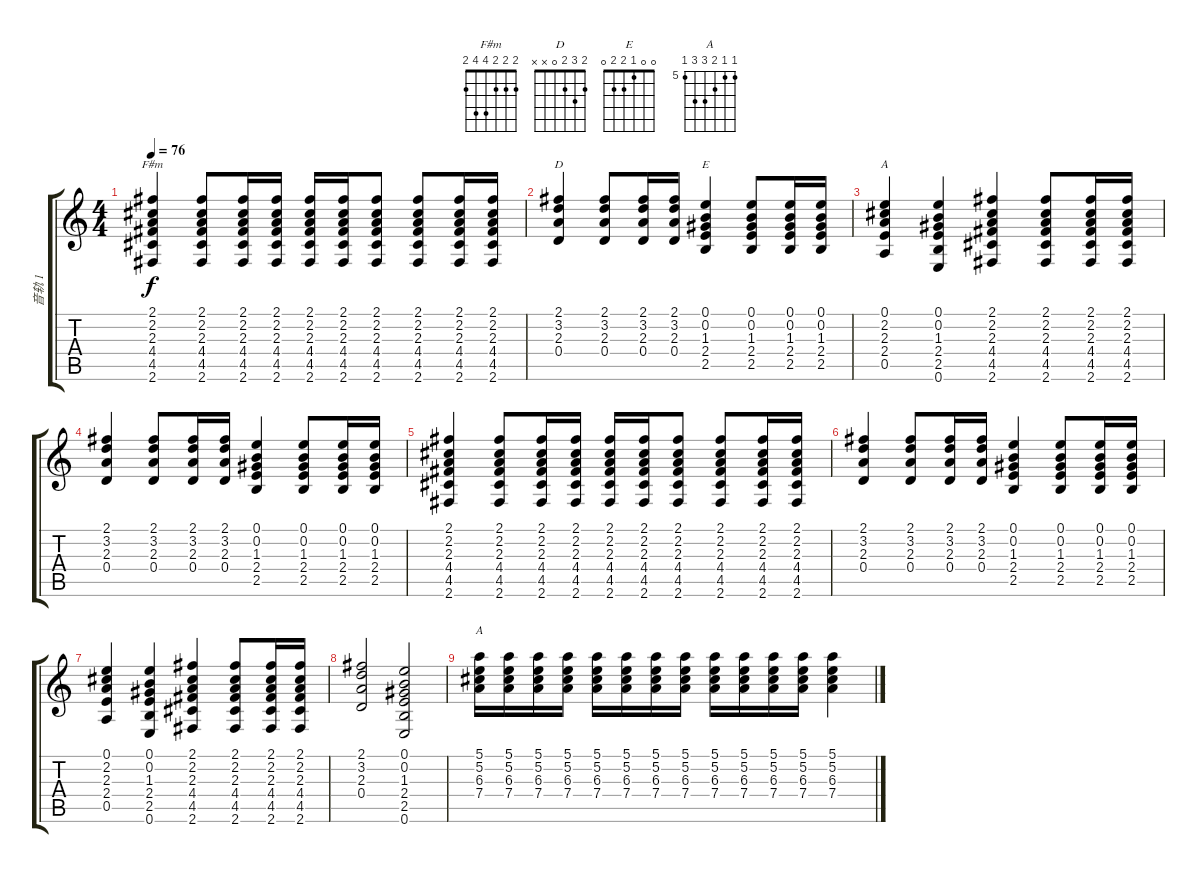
\track ("音轨 1" "音轨 1") {instrument acousticguitarsteel}
\staff {score tabs}
\tuning (E4 B3 G3 D3 A2 E2) {hide}
\chord ("F#m" 2 2 2 4 4 2)
\chord ("D" 2 3 2 0 x x)
\chord ("E" 0 0 1 2 2 0)
\chord ("A" 0 2 2 2 0 x)
\chord ("A" 5 5 6 7 7 5) {firstfret 5}
\ts (4 4)
\tempo 76
\clef g2
\ks c
(2.1 2.2 2.3 4.4 4.5 2.6).4{ch "F#m" dy f} (2.1 2.2 2.3 4.4 4.5 2.6).8 (2.1 2.2 2.3 4.4 4.5 2.6).16 (2.1 2.2 2.3 4.4 4.5 2.6).16 (2.1 2.2 2.3 4.4 4.5 2.6).16 (2.1 2.2 2.3 4.4 4.5 2.6).16 (2.1 2.2 2.3 4.4 4.5 2.6).8 (2.1 2.2 2.3 4.4 4.5 2.6).8 (2.1 2.2 2.3 4.4 4.5 2.6).16 (2.1 2.2 2.3 4.4 4.5 2.6).16 |
(2.1 3.2 2.3 0.4).4{ch "D"} (2.1 3.2 2.3 0.4).8 (2.1 3.2 2.3 0.4).16 (2.1 3.2 2.3 0.4).16 (0.1 0.2 1.3 2.4 2.5).4{ch "E"} (0.1 0.2 1.3 2.4 2.5).8 (0.1 0.2 1.3 2.4 2.5).16 (0.1 0.2 1.3 2.4 2.5).16 |
(0.1 2.2 2.3 2.4 0.5).4{ch "A"} (0.1 0.2 1.3 2.4 2.5 0.6).4 (2.1 2.2 2.3 4.4 4.5 2.6).4 (2.1 2.2 2.3 4.4 4.5 2.6).8 (2.1 2.2 2.3 4.4 4.5 2.6).16 (2.1 2.2 2.3 4.4 4.5 2.6).16 |
(2.1 3.2 2.3 0.4).4 (2.1 3.2 2.3 0.4).8 (2.1 3.2 2.3 0.4).16 (2.1 3.2 2.3 0.4).16 (0.1 0.2 1.3 2.4 2.5).4 (0.1 0.2 1.3 2.4 2.5).8 (0.1 0.2 1.3 2.4 2.5).16 (0.1 0.2 1.3 2.4 2.5).16 |
(2.1 2.2 2.3 4.4 4.5 2.6).4 (2.1 2.2 2.3 4.4 4.5 2.6).8 (2.1 2.2 2.3 4.4 4.5 2.6).16 (2.1 2.2 2.3 4.4 4.5 2.6).16 (2.1 2.2 2.3 4.4 4.5 2.6).16 (2.1 2.2 2.3 4.4 4.5 2.6).16 (2.1 2.2 2.3 4.4 4.5 2.6).8 (2.1 2.2 2.3 4.4 4.5 2.6).8 (2.1 2.2 2.3 4.4 4.5 2.6).16 (2.1 2.2 2.3 4.4 4.5 2.6).16 |
(2.1 3.2 2.3 0.4).4 (2.1 3.2 2.3 0.4).8 (2.1 3.2 2.3 0.4).16 (2.1 3.2 2.3 0.4).16 (0.1 0.2 1.3 2.4 2.5).4 (0.1 0.2 1.3 2.4 2.5).8 (0.1 0.2 1.3 2.4 2.5).16 (0.1 0.2 1.3 2.4 2.5).16 |
(0.1 2.2 2.3 2.4 0.5).4 (0.1 0.2 1.3 2.4 2.5 0.6).4 (2.1 2.2 2.3 4.4 4.5 2.6).4 (2.1 2.2 2.3 4.4 4.5 2.6).8 (2.1 2.2 2.3 4.4 4.5 2.6).16 (2.1 2.2 2.3 4.4 4.5 2.6).16 |
(2.1 3.2 2.3 0.4).2 (0.1 0.2 1.3 2.4 2.5 0.6).2 |
(5.1 5.2 6.3 7.4).16{ch "A"} (5.1 5.2 6.3 7.4).16 (5.1 5.2 6.3 7.4).16 (5.1 5.2 6.3 7.4).16 (5.1 5.2 6.3 7.4).16 (5.1 5.2 6.3 7.4).16 (5.1 5.2 6.3 7.4).16 (5.1 5.2 6.3 7.4).16 (5.1 5.2 6.3 7.4).16 (5.1 5.2 6.3 7.4).16 (5.1 5.2 6.3 7.4).16 (5.1 5.2 6.3 7.4).16 (5.1 5.2 6.3 7.4).4
